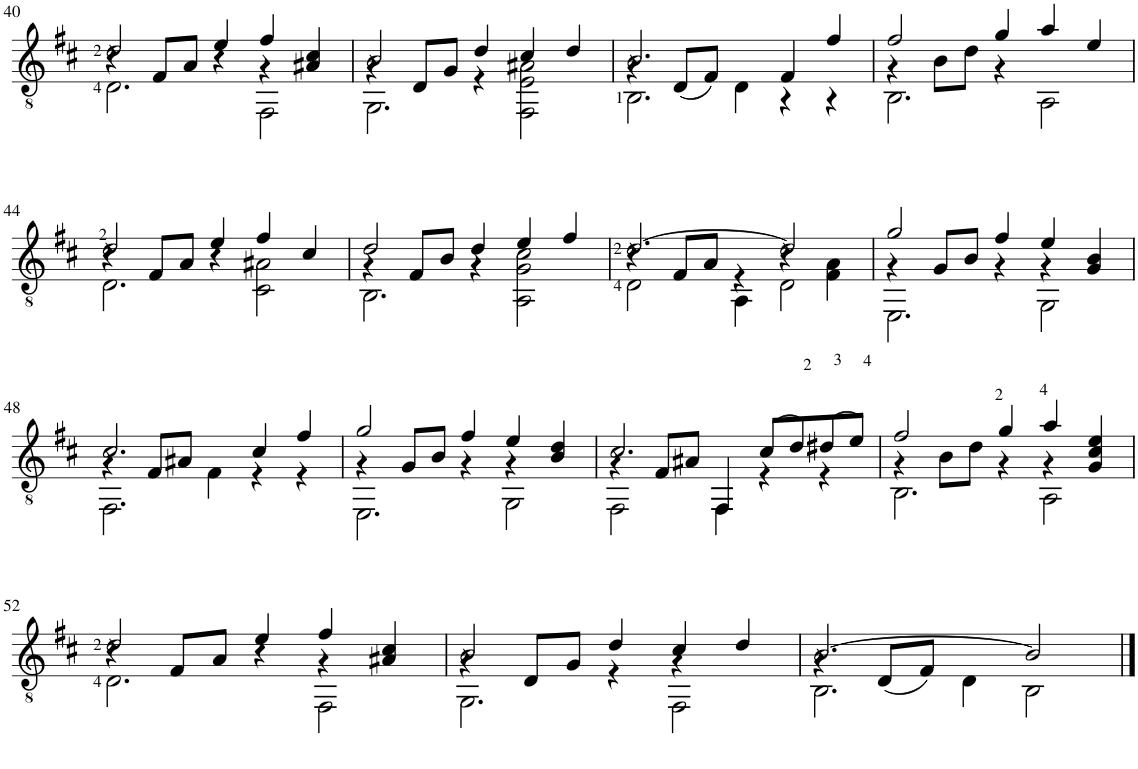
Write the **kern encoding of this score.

**kern
*part1
*staff1
*I"Guitar
*I'Guit.
!!LO:PB:g=z
*clefGv2
*k[f#c#]
*M5/4
=40
*^
*	*^
2d/	4r	2.D\
.	8F#/L	.
.	8A/J	.
4e/	4r	.
4f#/	4r	2FF#\
4A#X/ 4c#/	4ryy	.
=41	=41	=41
2B/	4r	2.GG\
.	8D/L	.
.	8G/J	.
4d/	4r	.
4c#/	2ryy	2FF#\ 2E\ 2A#X\
4d/	.	.
=42	=42	=42
2.B/	4r	2.BB\
.	(8D/L	.
.	8F#/J)	.
.	4D\	.
4F#/	4r	2ryy
4f#/	4r	.
=43	=43	=43
2f#/	4r	2.BB\
.	8B\L	.
.	8d\J	.
4g/	4r	.
4a/	2ryy	2AA\
4e/	.	.
!!LO:LB:g=z	!!	!!
=44	=44	=44
2d/	4r	2.D\
.	8F#/L	.
.	8A/J	.
4e/	4r	.
4f#/	2ryy	2C#\ 2A#X\
4c#/	.	.
=45	=45	=45
2d/	4r	2.BB\
.	8F#/L	.
.	8B/J	.
4d/	4r	.
4e/	2ryy	2AA\ 2G\ 2c#\
4f#/	.	.
=46	=46	=46
[2.d/	4r	2D\
.	8F#/L	.
.	8A/J	.
.	4r	4AA\
2d/]	4r	2D\
.	4F#\ 4A\	.
=47	=47	=47
2g/	4r	2.EE\
.	8G/L	.
.	8B/J	.
4f#/	4r	.
4e/	4r	2GG\
4G/ 4B/	4ryy	.
!!LO:LB:g=z	!!	!!
=48	=48	=48
2.c#/	4r	2.FF#\
.	8F#/L	.
.	8A#X/J	.
.	4F#\	.
4c#/	4r	2ryy
4f#/	4r	.
=49	=49	=49
2g/	4r	2.EE\
.	8G/L	.
.	8B/J	.
4f#/	4r	.
4e/	4r	2GG\
4B/ 4d/	4ryy	.
=50	=50	=50
2.c#/	4r	2FF#\
.	8F#/L	.
.	8A#X/J	.
.	4FF#\	4FF#/
(8c#/L	4r	2ryy
8d/)	.	.
(8d#X/	4r	.
8e/J)	.	.
=51	=51	=51
2f#/	4r	2.BB\
.	8B\L	.
.	8d\J	.
4g/	4r	.
4a/	4r	2AA\
4G/ 4c#/ 4e/	4ryy	.
!!LO:LB:g=z	!!	!!
=52	=52	=52
2d/	4r	2.D\
.	8F#/L	.
.	8A/J	.
4e/	4r	.
4f#/	4r	2FF#\
4A#X/ 4c#/	4ryy	.
=53	=53	=53
2B/	4r	2.GG\
.	8D/L	.
.	8G/J	.
4d/	4r	.
4c#/	4r	2FF#\
4d/	4ryy	.
=54	=54	=54
[2.B/	4r	2.BB\
.	(8D/L	.
.	8F#/J)	.
.	4D\	.
2B/]	2ryy	2BB\
*v	*v	*v
==
*-
